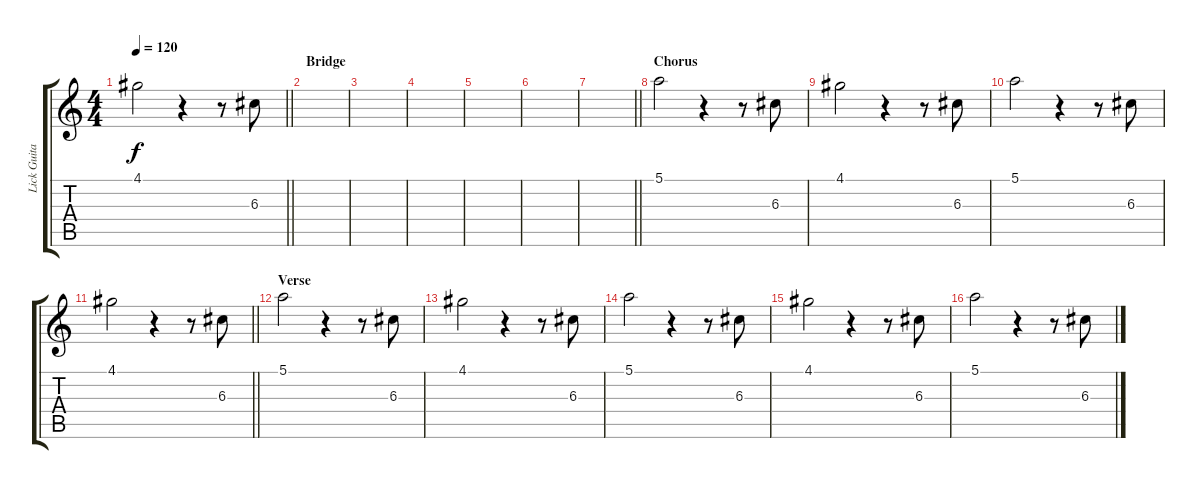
\track ("Lick Guitar 1" "Lick Guita") {instrument acousticguitarsteel}
\staff {score tabs}
\tuning (E4 B3 G3 D3 A2 E2) {hide}
\ts (4 4)
\tempo 120
\clef g2
\barLineRight lightlight
\ks c
4.1.2{dy f} r.4 r.8 6.3.8 |
\section ("" "Bridge")
|
|
|
|
|
\barLineRight lightlight
|
\section ("" "Chorus")
5.1.2 r.4 r.8 6.3.8 |
4.1.2 r.4 r.8 6.3.8 |
5.1.2 r.4 r.8 6.3.8 |
\barLineRight lightlight
4.1.2 r.4 r.8 6.3.8 |
\section ("" "Verse")
5.1.2{volume 7} r.4 r.8 6.3.8 |
4.1.2 r.4 r.8 6.3.8 |
5.1.2 r.4 r.8 6.3.8 |
4.1.2 r.4 r.8 6.3.8 |
5.1.2 r.4 r.8 6.3.8
